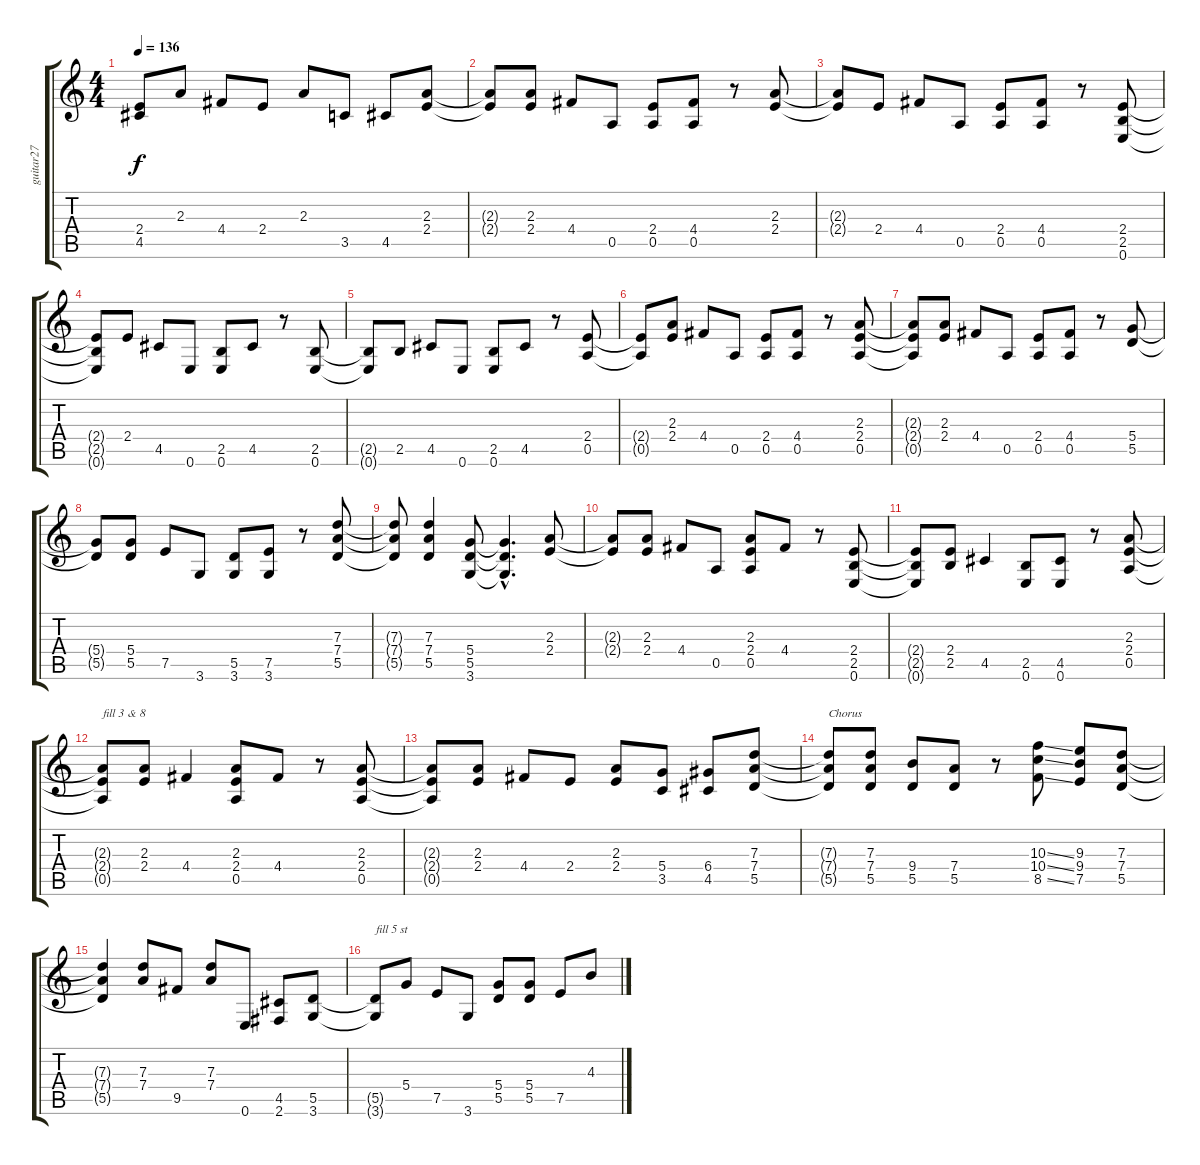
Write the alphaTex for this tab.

\track ("guitar27" "guitar27") {instrument electricguitarclean}
\staff {score tabs}
\tuning (E4 B3 G3 D3 A2 E2) {hide}
\ts (4 4)
\tempo 136
\clef g2
\ks c
(2.4{t} 4.5{t}).8{dy f} 2.3.8 4.4.8 2.4.8 2.3.8 3.5.8 4.5.8 (2.3 2.4).8 |
(2.3{t} 2.4{t}).8 (2.3 2.4).8 4.4.8 0.5.8 (2.4 0.5).8 (4.4 0.5).8 r.8 (2.3 2.4).8 |
(2.3{t} 2.4{t}).8 2.4.8 4.4.8 0.5.8 (2.4 0.5).8 (4.4 0.5).8 r.8 (2.4 2.5 0.6).8 |
(2.4{t} 2.5{t} 0.6{t}).8 2.4.8 4.5.8 0.6.8 (2.5 0.6).8 4.5.8 r.8 (2.5 0.6).8 |
(2.5{t} 0.6{t}).8 2.5.8 4.5.8 0.6.8 (2.5 0.6).8 4.5.8 r.8 (2.4 0.5).8 |
(2.4{t} 0.5{t}).8 (2.3 2.4).8 4.4.8 0.5.8 (2.4 0.5).8 (4.4 0.5).8 r.8 (2.3 2.4 0.5).8 |
(2.3{t} 2.4{t} 0.5{t}).8 (2.3 2.4).8 4.4.8 0.5.8 (2.4 0.5).8 (4.4 0.5).8 r.8 (5.4 5.5).8 |
(5.4{t} 5.5{t}).8 (5.4 5.5).8 7.5.8 3.6.8 (5.5 3.6).8 (7.5 3.6).8 r.8 (7.3 7.4 5.5).8 |
(7.3{t} 7.4{t} 5.5{t}).8 (7.3 7.4 5.5).4 (5.4 5.5 3.6).8 (5.4{hac t} 5.5{hac t} 3.6{hac t}).4{d} (2.3 2.4).8 |
(2.3{t} 2.4{t}).8 (2.3 2.4).8 4.4.8 0.5.8 (2.3 2.4 0.5).8 4.4.8 r.8 (2.4 2.5 0.6).8 |
(2.4{t} 2.5{t} 0.6{t}).8 (2.4 2.5).8 4.5.4 (2.5 0.6).8 (4.5 0.6).8 r.8 (2.3 2.4 0.5).8 |
(2.3{t} 2.4{t} 0.5{t}).8{txt "fill 3 & 8"} (2.3 2.4).8 4.4.4 (2.3 2.4 0.5).8 4.4.8 r.8 (2.3 2.4 0.5).8 |
(2.3{t} 2.4{t} 0.5{t}).8 (2.3 2.4).8 4.4.8 2.4.8 (2.3 2.4).8 (5.4 3.5).8 (6.4 4.5).8 (7.3 7.4 5.5).8 |
(7.3{t} 7.4{t} 5.5{t}).8{txt "Chorus"} (7.3 7.4 5.5).8 (9.4 5.5).8 (7.4 5.5).8 r.8 (10.3{ss} 10.4{ss} 8.5{ss}).8 (9.3 9.4 7.5).8 (7.3 7.4 5.5).8 |
(7.3{t} 7.4{t} 5.5{t}).4 (7.3 7.4).8 9.5.8 (7.3 7.4).8 0.6.8 (4.5 2.6).8 (5.5 3.6).8 |
(5.5{t} 3.6{t}).8{txt "fill 5 st"} 5.4.8 7.5.8 3.6.8 (5.4 5.5).8 (5.4 5.5).8 7.5.8 4.3.8
